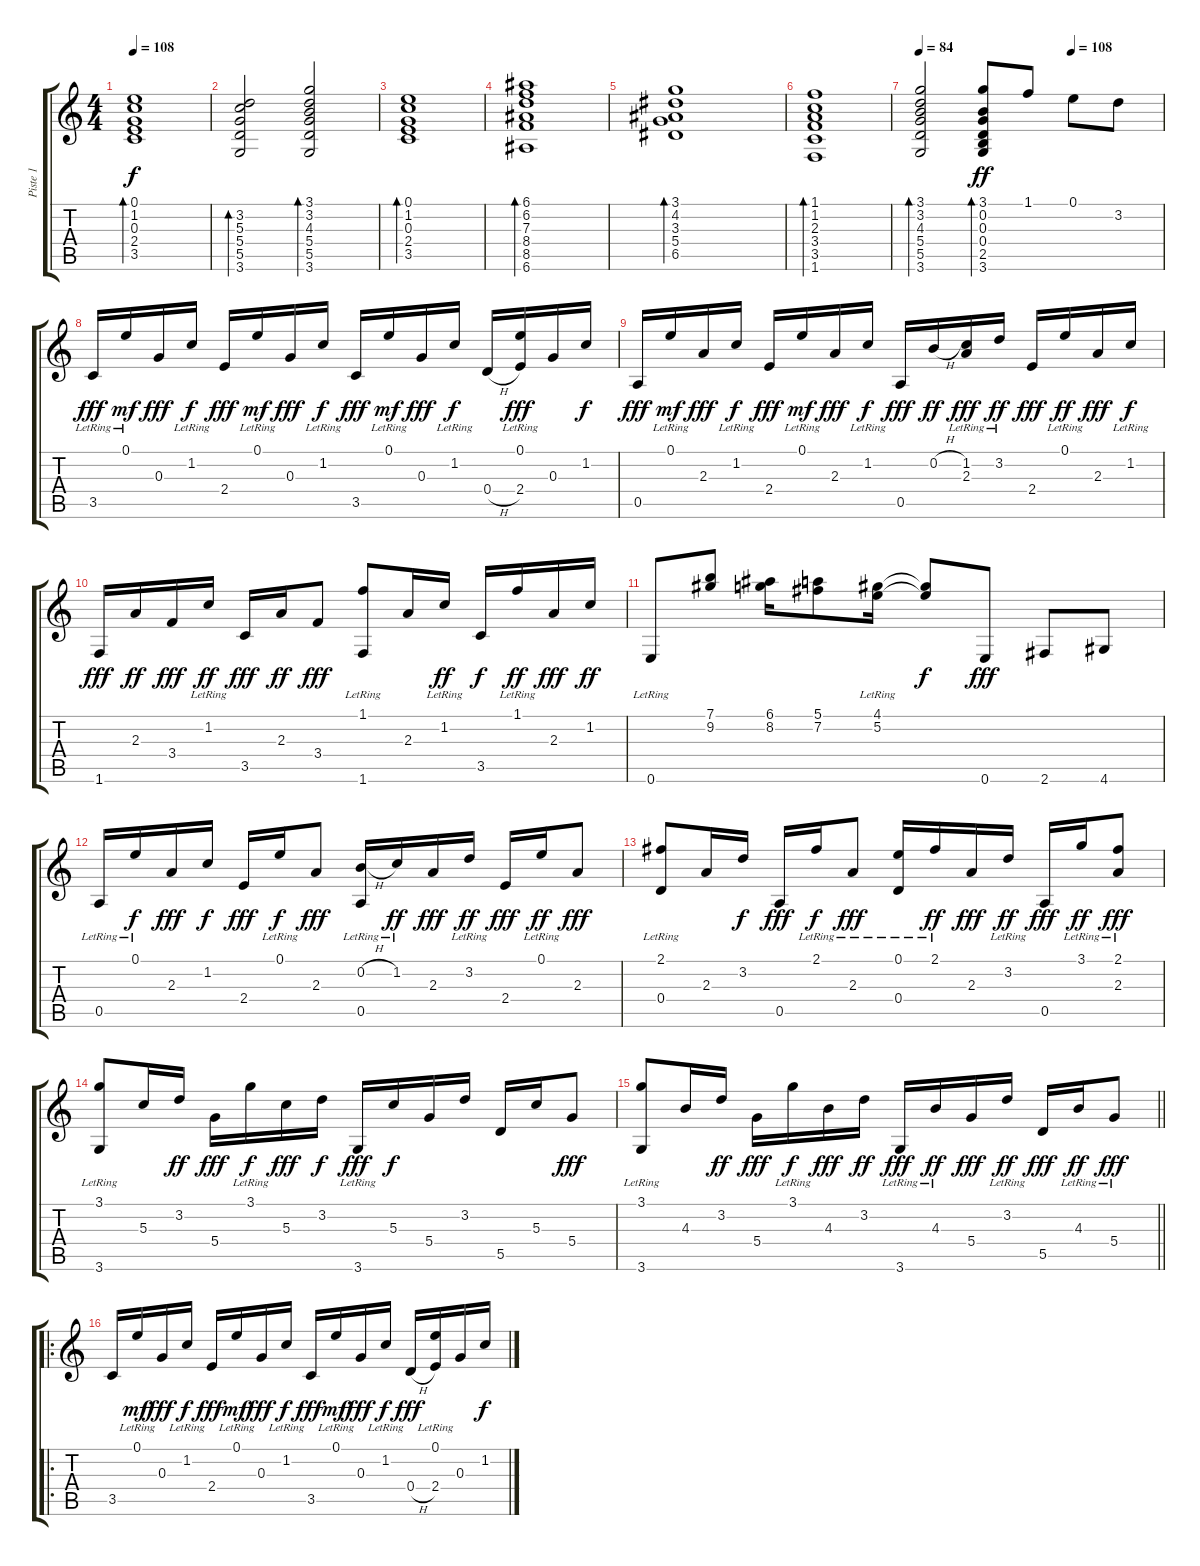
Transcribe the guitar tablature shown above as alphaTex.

\track ("Piste 1" "Piste 1") {instrument acousticguitarnylon}
\staff {score tabs}
\tuning (E4 B3 G3 D3 A2 E2) {hide}
\ts (4 4)
\tempo 108
\tempo 88
\tempo 108
\clef g2
\ks c
(0.1 1.2 0.3 2.4 3.5).1{bd 480 dy f instrument acousticguitarnylon} |
(3.2 5.3 5.4 5.5 3.6).2{bd 480} (3.1 3.2 4.3 5.4 5.5 3.6).2{bd 480} |
(0.1 1.2 0.3 2.4 3.5).1{bd 480} |
(6.1 6.2 7.3 8.4 8.5 6.6).1{bd 480} |
(3.1 4.2 3.3 5.4 6.5).1{bd 480} |
(1.1 1.2 2.3 3.4 3.5 1.6).1{bd 480} |
\tempo 84
\tempo (108 0.625)
(3.1 3.2 4.3 5.4 5.5 3.6).2{bd 480} (3.1 0.2 0.3 0.4 2.5 3.6).8{bd 120 dy ff} 1.1.8 0.1.8 3.2.8 |
3.5{lr}.16{dy fff} 0.1{lr}.16{dy mf} 0.3.16{dy fff} 1.2{lr}.16{dy f} 2.4.16{dy fff} 0.1{lr}.16{dy mf} 0.3.16{dy fff} 1.2{lr}.16{dy f} 3.5.16{dy fff} 0.1{lr}.16{dy mf} 0.3.16{dy fff} 1.2{lr}.16{dy f} 0.4{h}.16 (0.1{lr} 2.4).16{dy fff} 0.3.16 1.2.16{dy f} |
0.5.16{dy fff} 0.1{lr}.16{dy mf} 2.3.16{dy fff} 1.2{lr}.16{dy f} 2.4.16{dy fff} 0.1{lr}.16{dy mf} 2.3.16{dy fff} 1.2{lr}.16{dy f} 0.5.16{dy fff} 0.2{h}.16{dy ff} (1.2{lr} 2.3).16{dy fff} 3.2{lr}.16{dy ff} 2.4.16{dy fff} 0.1{lr}.16{dy ff} 2.3.16{dy fff} 1.2{lr}.16{dy f} |
1.6.16{dy fff} 2.3.16{dy ff} 3.4.16{dy fff} 1.2{lr}.16{dy ff} 3.5.16{dy fff} 2.3.16{dy ff} 3.4.8{dy fff} (1.1{lr} 1.6).8 2.3.16 1.2{lr}.16{dy ff} 3.5.16{dy f} 1.1{lr}.16{dy ff} 2.3.16{dy fff} 1.2.16{dy ff} |
0.6{lr}.8{instrument acousticguitarsteel} (7.1 9.2).8{instrument acousticguitarnylon} (6.1 8.2).16 (5.1 7.2).8 (4.1{lr} 5.2{lr}).16 (4.1{t} 5.2{t}).8{dy f} 0.6.8{dy fff instrument acousticguitarsteel} 2.6.8 4.6.8 |
0.5{lr}.16{instrument acousticguitarnylon} 0.1{lr}.16{dy f} 2.3.16{dy fff} 1.2.16{dy f} 2.4.16{dy fff} 0.1{lr}.16{dy f} 2.3.8{dy fff} (0.2{h} 0.5{lr}).16 1.2{lr}.16{dy ff} 2.3.16{dy fff} 3.2{lr}.16{dy ff} 2.4.16{dy fff} 0.1{lr}.16{dy ff} 2.3.8{dy fff} |
(2.1{lr} 0.4{lr}).8 2.3.16 3.2.16{dy f} 0.5.16{dy fff} 2.1{lr}.16{dy f} 2.3{lr}.8{dy fff} (0.1{lr} 0.4{lr}).16 2.1{lr}.16{dy ff} 2.3.16{dy fff} 3.2{lr}.16{dy ff} 0.5.16{dy fff} 3.1{lr}.16{dy ff} (2.1{lr} 2.3).8{dy fff} |
(3.1{lr} 3.6{lr}).8 5.3.16 3.2.16{dy ff} 5.4.16{dy fff} 3.1{lr}.16{dy f} 5.3.16{dy fff} 3.2.16{dy f} 3.6{lr}.16{dy fff} 5.3.16{dy f} 5.4.16 3.2.16 5.5.16 5.3.16 5.4.8{dy fff} |
\barLineRight lightlight
(3.1{lr} 3.6{lr}).8 4.3.16 3.2.16{dy ff} 5.4.16{dy fff} 3.1{lr}.16{dy f} 4.3.16{dy fff} 3.2.16{dy ff} 3.6{lr}.16{dy fff} 4.3{lr}.16{dy ff} 5.4.16{dy fff} 3.2{lr}.16{dy ff} 5.5.16{dy fff} 4.3{lr}.16{dy ff} 5.4{lr}.8{dy fff} |
\ro
3.5.16 0.1{lr}.16{dy mf} 0.3.16{dy fff} 1.2{lr}.16{dy f} 2.4.16{dy fff} 0.1{lr}.16{dy mf} 0.3.16{dy fff} 1.2{lr}.16{dy f} 3.5.16{dy fff} 0.1{lr}.16{dy mf} 0.3.16{dy fff} 1.2{lr}.16{dy f} 0.4{h}.16{dy fff} (0.1{lr} 2.4).16 0.3.16 1.2.16{dy f}
